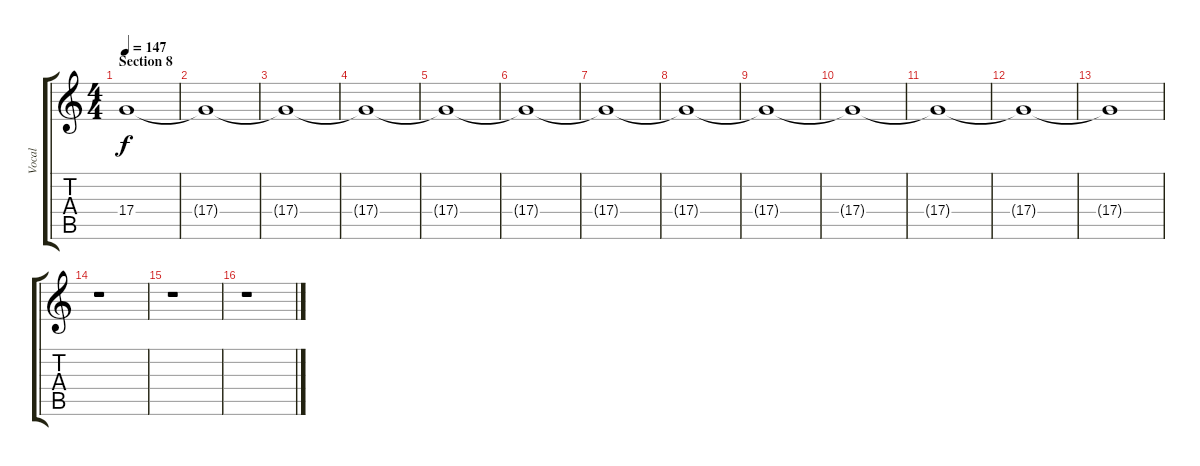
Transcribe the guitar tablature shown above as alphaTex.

\track ("Vocal" "Vocal") {instrument flute}
\staff {score tabs}
\tuning (E4 B3 G3 D3 A2 E2) {hide}
\ts (4 4)
\section ("" "Section 8")
\tempo 147
\clef g2
\ks c
17.4{t}.1{dy f} |
17.4{t}.1 |
17.4{t}.1 |
17.4{t}.1 |
17.4{t}.1 |
17.4{t}.1 |
17.4{t}.1 |
17.4{t}.1 |
17.4{t}.1 |
17.4{t}.1{volume 0} |
17.4{t}.1 |
17.4{t}.1 |
17.4{t}.1 |
r.1 |
r.1 |
r.1
